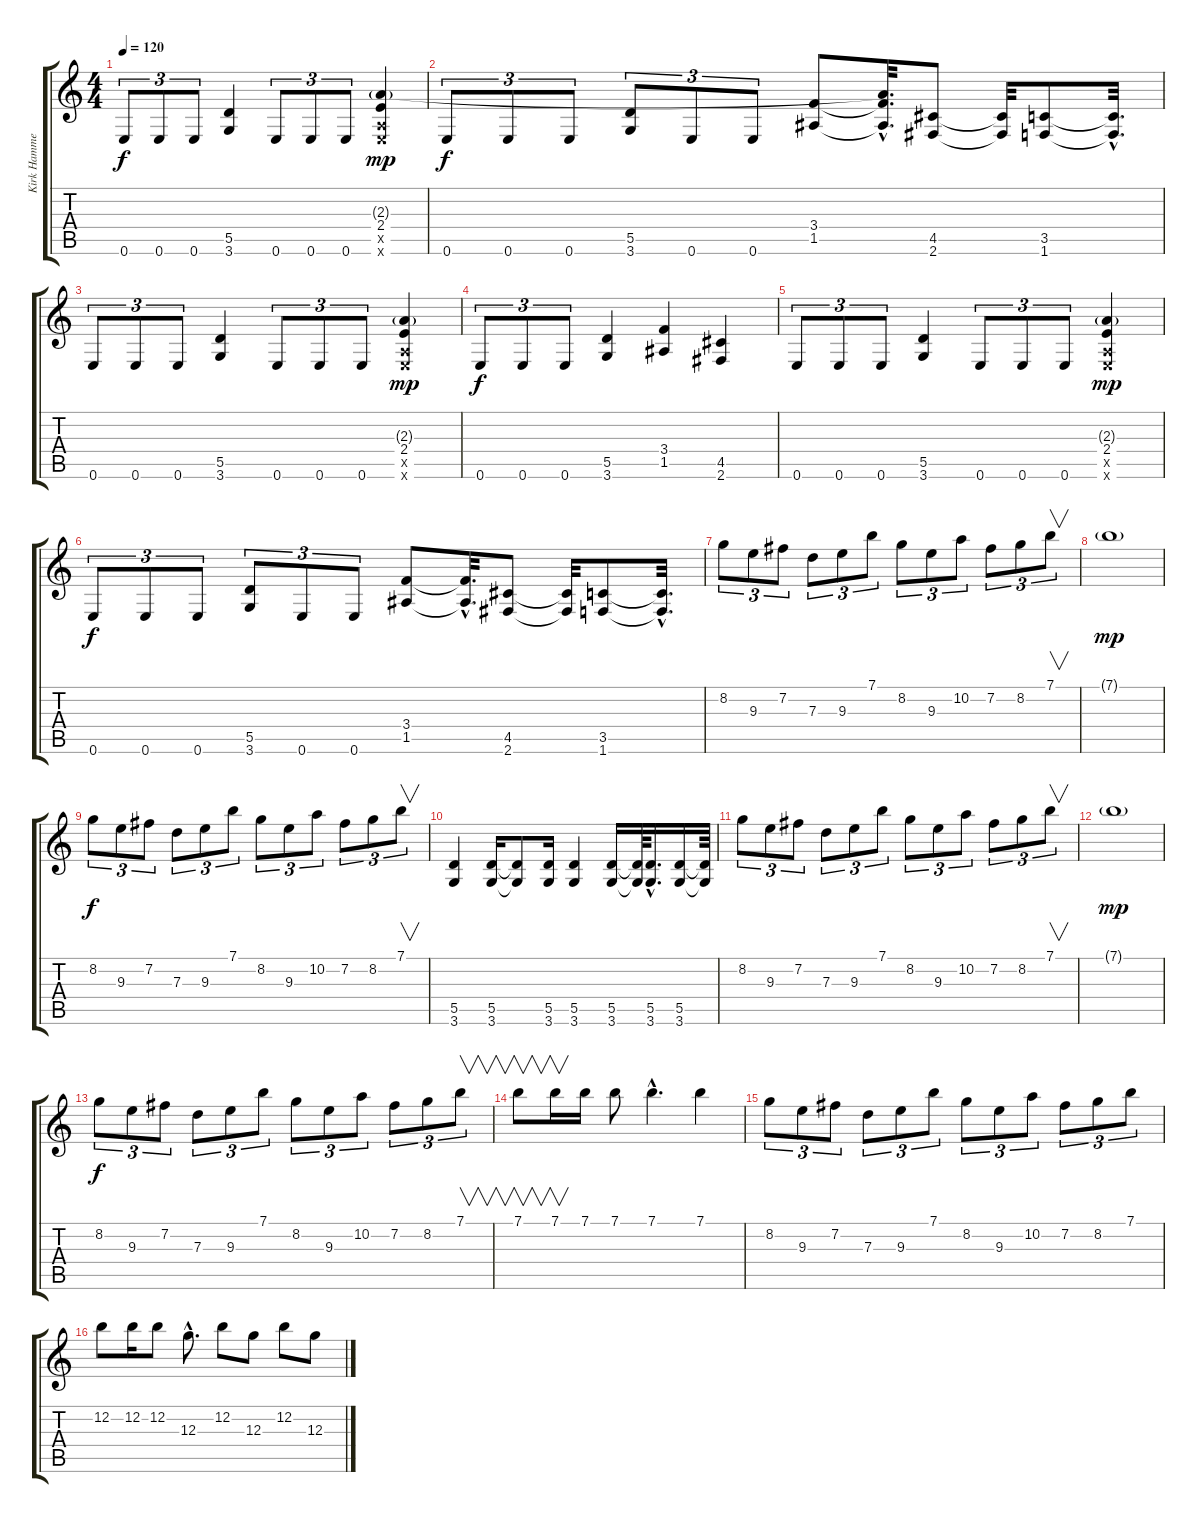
\track ("Kirk Hammett" "Kirk Hamme") {instrument distortionguitar}
\staff {score tabs}
\tuning (E4 B3 G3 D3 A2 E2) {hide}
\ts (4 4)
\tempo 120
\clef g2
\ks c
0.6.8{tu (3 2) dy f} 0.6.8{tu (3 2)} 0.6.8{tu (3 2)} (5.5 3.6).4 0.6.8{tu (3 2)} 0.6.8{tu (3 2)} 0.6.8{tu (3 2)} (2.3{g} 2.4 0.5{x} 0.6{x}).4{dy mp} |
0.6.8{tu (3 2) dy f} 0.6.8{tu (3 2)} 0.6.8{tu (3 2)} (5.5 3.6).8{tu (3 2)} 0.6.8{tu (3 2)} 0.6.8{tu (3 2)} (3.4 1.5).8 (2.3{hac t} 3.4{hac t} 1.5{hac t}).32{d} (4.5 2.6).8 (4.5{t} 2.6{t}).32 (3.5 1.6).8 (3.5{hac t} 1.6{hac t}).32{d} |
0.6.8{tu (3 2)} 0.6.8{tu (3 2)} 0.6.8{tu (3 2)} (5.5 3.6).4 0.6.8{tu (3 2)} 0.6.8{tu (3 2)} 0.6.8{tu (3 2)} (2.3{g} 2.4 0.5{x} 0.6{x}).4{dy mp} |
0.6.8{tu (3 2) dy f} 0.6.8{tu (3 2)} 0.6.8{tu (3 2)} (5.5 3.6).4 (3.4 1.5).4 (4.5 2.6).4 |
0.6.8{tu (3 2)} 0.6.8{tu (3 2)} 0.6.8{tu (3 2)} (5.5 3.6).4 0.6.8{tu (3 2)} 0.6.8{tu (3 2)} 0.6.8{tu (3 2)} (2.3{g} 2.4 0.5{x} 0.6{x}).4{dy mp} |
0.6.8{tu (3 2) dy f} 0.6.8{tu (3 2)} 0.6.8{tu (3 2)} (5.5 3.6).8{tu (3 2)} 0.6.8{tu (3 2)} 0.6.8{tu (3 2)} (3.4 1.5).8 (3.4{hac t} 1.5{hac t}).32{d} (4.5 2.6).8 (4.5{t} 2.6{t}).32 (3.5 1.6).8 (3.5{hac t} 1.6{hac t}).32{d} |
8.2.8{tu (3 2)} 9.3.8{tu (3 2)} 7.2.8{tu (3 2)} 7.3.8{tu (3 2)} 9.3.8{tu (3 2)} 7.1.8{tu (3 2)} 8.2.8{tu (3 2)} 9.3.8{tu (3 2)} 10.2.8{tu (3 2)} 7.2.8{tu (3 2)} 8.2.8{tu (3 2)} 7.1.8{v tu (3 2)} |
7.1{g}.1{dy mp} |
8.2.8{tu (3 2) dy f} 9.3.8{tu (3 2)} 7.2.8{tu (3 2)} 7.3.8{tu (3 2)} 9.3.8{tu (3 2)} 7.1.8{tu (3 2)} 8.2.8{tu (3 2)} 9.3.8{tu (3 2)} 10.2.8{tu (3 2)} 7.2.8{tu (3 2)} 8.2.8{tu (3 2)} 7.1.8{v tu (3 2)} |
(5.5 3.6).4 (5.5 3.6).16 (5.5{t} 3.6{t}).8 (5.5 3.6).16 (5.5 3.6).4 (5.5 3.6).16 (5.5{t} 3.6{t}).64 (5.5{hac} 3.6{hac}).16{d} (5.5 3.6).16 (5.5{t} 3.6{t}).64 |
8.2.8{tu (3 2)} 9.3.8{tu (3 2)} 7.2.8{tu (3 2)} 7.3.8{tu (3 2)} 9.3.8{tu (3 2)} 7.1.8{tu (3 2)} 8.2.8{tu (3 2)} 9.3.8{tu (3 2)} 10.2.8{tu (3 2)} 7.2.8{tu (3 2)} 8.2.8{tu (3 2)} 7.1.8{v tu (3 2)} |
7.1{g}.1{dy mp} |
8.2.8{tu (3 2) dy f} 9.3.8{tu (3 2)} 7.2.8{tu (3 2)} 7.3.8{tu (3 2)} 9.3.8{tu (3 2)} 7.1.8{tu (3 2)} 8.2.8{tu (3 2)} 9.3.8{tu (3 2)} 10.2.8{tu (3 2)} 7.2.8{tu (3 2)} 8.2.8{tu (3 2)} 7.1.8{v tu (3 2)} |
7.1.8{v} 7.1.16{v} 7.1.16 7.1.8 7.1{hac}.4{d} 7.1.4 |
8.2.8{tu (3 2)} 9.3.8{tu (3 2)} 7.2.8{tu (3 2)} 7.3.8{tu (3 2)} 9.3.8{tu (3 2)} 7.1.8{tu (3 2)} 8.2.8{tu (3 2)} 9.3.8{tu (3 2)} 10.2.8{tu (3 2)} 7.2.8{tu (3 2)} 8.2.8{tu (3 2)} 7.1.8{tu (3 2)} |
12.2.8 12.2.16 12.2.8 12.3{hac}.8{d} 12.2.8 12.3.8 12.2.8 12.3.8
